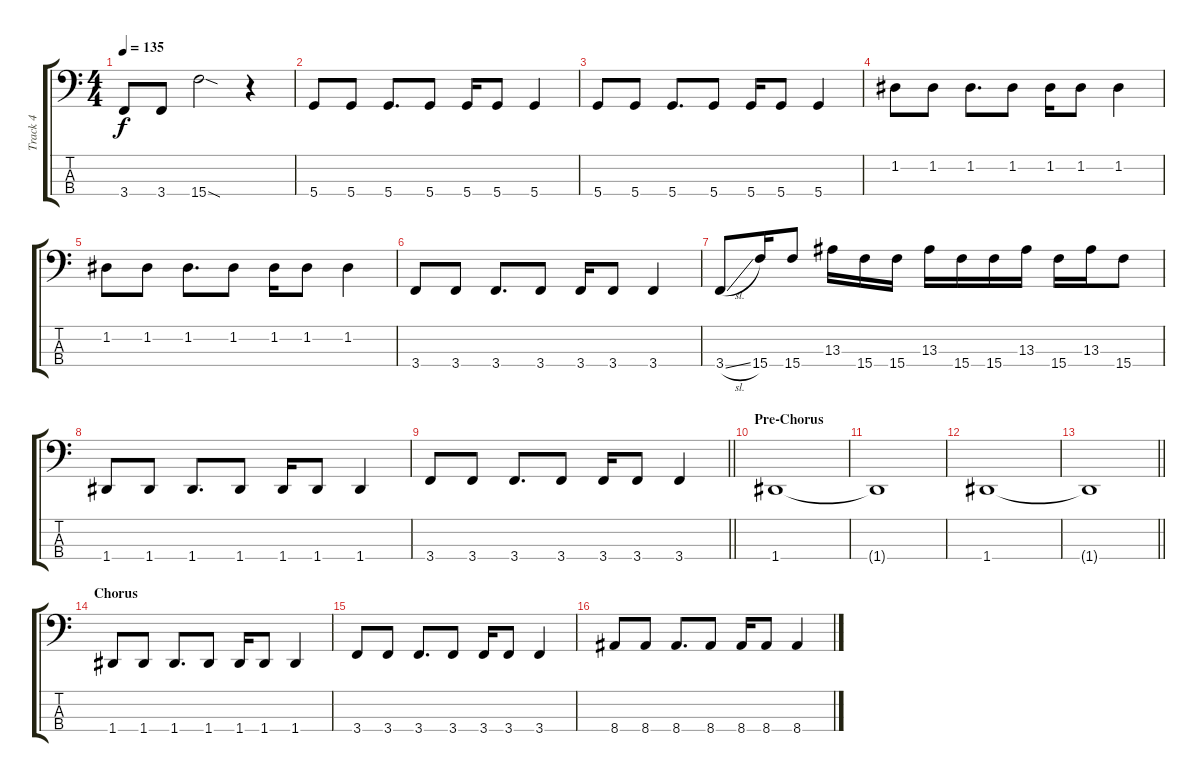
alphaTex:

\track ("Track 4" "Track 4") {instrument electricbassfinger}
\staff {score tabs}
\tuning (G2 D2 A1 D1) {hide}
\ts (4 4)
\tempo 135
\clef f4
\ks c
3.4.8{dy f} 3.4.8 15.4{sod}.2 r.4 |
5.4.8 5.4.8 5.4.8{d} 5.4.8 5.4.16 5.4.8 5.4.4 |
5.4.8 5.4.8 5.4.8{d} 5.4.8 5.4.16 5.4.8 5.4.4 |
1.2.8 1.2.8 1.2.8{d} 1.2.8 1.2.16 1.2.8 1.2.4 |
1.2.8 1.2.8 1.2.8{d} 1.2.8 1.2.16 1.2.8 1.2.4 |
3.4.8 3.4.8 3.4.8{d} 3.4.8 3.4.16 3.4.8 3.4.4 |
3.4{sl}.8 15.4.16 15.4.8 13.3.16 15.4.16 15.4.16 13.3.16 15.4.16 15.4.16 13.3.16 15.4.16 13.3.16 15.4.8 |
1.4.8 1.4.8 1.4.8{d} 1.4.8 1.4.16 1.4.8 1.4.4 |
\barLineRight lightlight
3.4.8 3.4.8 3.4.8{d} 3.4.8 3.4.16 3.4.8 3.4.4 |
\section ("" "Pre-Chorus")
1.4.1 |
1.4{t}.1 |
1.4.1 |
\barLineRight lightlight
1.4{t}.1 |
\section ("" "Chorus")
1.4.8 1.4.8 1.4.8{d} 1.4.8 1.4.16 1.4.8 1.4.4 |
3.4.8 3.4.8 3.4.8{d} 3.4.8 3.4.16 3.4.8 3.4.4 |
8.4.8 8.4.8 8.4.8{d} 8.4.8 8.4.16 8.4.8 8.4.4
